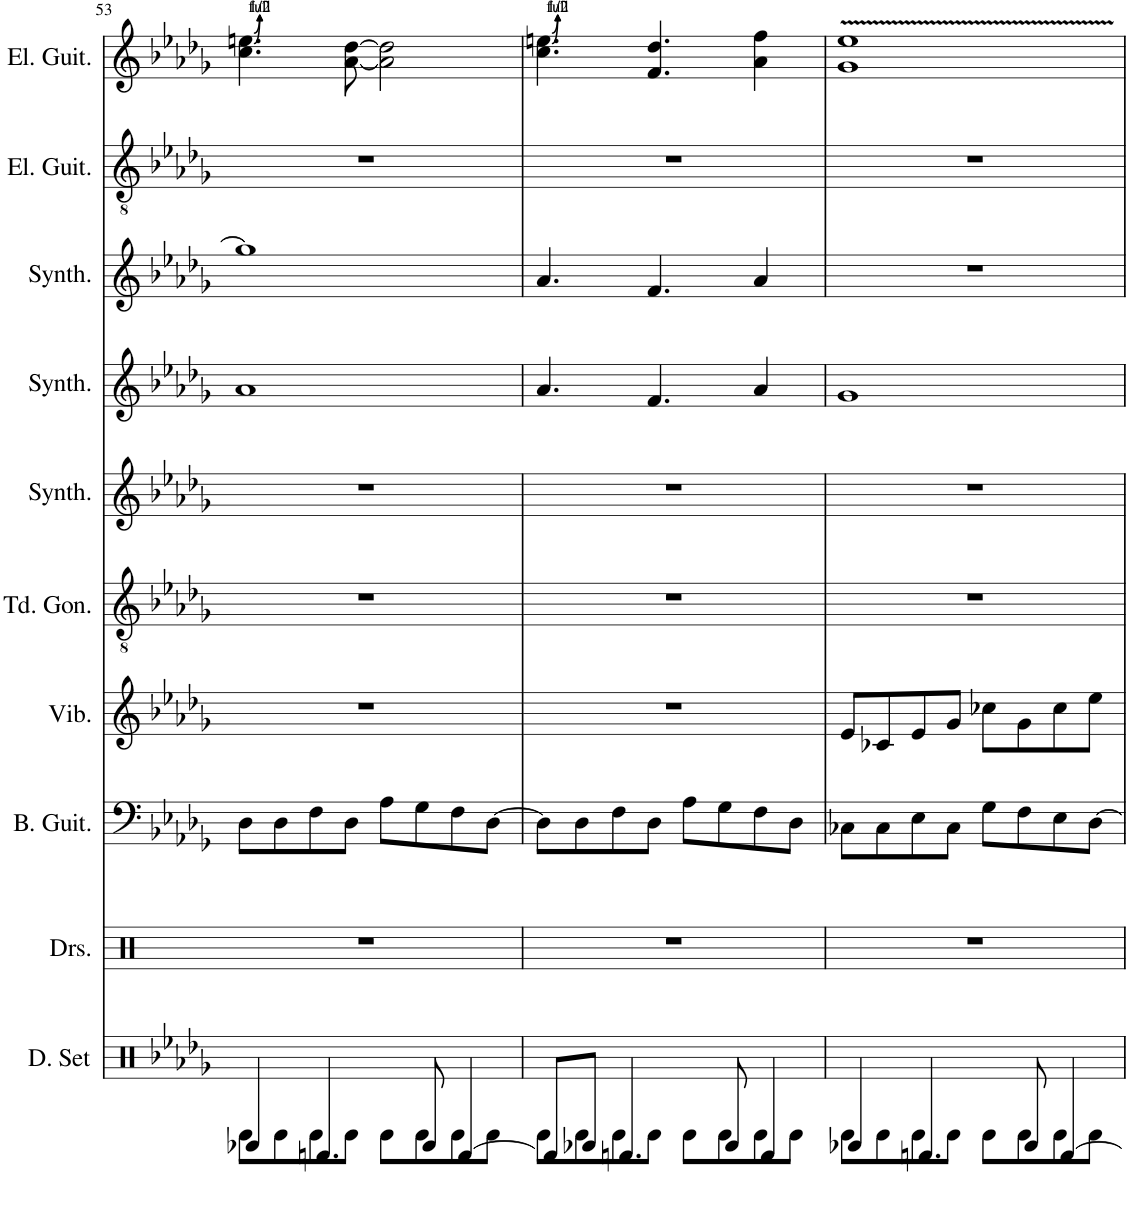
**kern	**kern	**kern	**kern	**kern	**kern	**kern	**kern	**kern	**kern
*part10	*part9	*part8	*part7	*part6	*part5	*part4	*part3	*part2	*part1
*staff10	*staff9	*staff8	*staff7	*staff6	*staff5	*staff4	*staff3	*staff2	*staff1
*I"ドラムセット	*I"Drumset	*I"Bass Guitar	*I"ビブラフォン	*I"チューンドゴング	*I"正弦波	*I"ストリング シンセサイザー	*I"ブラス シンセサイザー	*I"エレキギター	*I"エレキギター
*	*I'Drs.	*I'B. Guit.	*	*	*	*	*	*	*
!!LO:PB:g=z
*clefX	*clefX	*clefF4	*clefG2	*clefGv2	*clefG2	*clefG2	*clefG2	*clefGv2	*clefG2
*	*	*Trd7c12	*	*	*	*	*	*	*
*k[b-e-a-d-g-]	*k[]	*k[b-e-a-d-g-]	*k[b-e-a-d-g-]	*k[b-e-a-d-g-]	*k[b-e-a-d-g-]	*k[b-e-a-d-g-]	*k[b-e-a-d-g-]	*k[b-e-a-d-g-]	*k[b-e-a-d-g-]
*M4/4	*M4/4	*M4/4	*M4/4	*M4/4	*M4/4	*M4/4	*M4/4	*M4/4	*M4/4
=53	=53	=53	=53	=53	=53	=53	=53	=53	=53
*^	*	*	*	*	*	*	*	*	*
4FF-X/	8AA\L	1r	8D-\L	1r	1r	1r	1a-	1gg-]	1r	4.cc\ 4.een\
.	8AA\	.	8D-\	.	.	.	.	.	.	.
4.DDn/	8AA\	.	8F\	.	.	.	.	.	.	.
.	8AA\J	.	8D-\J	.	.	.	.	.	.	[8a-\ [8dd-\
.	8AA\L	.	8A-\L	.	.	.	.	.	.	2a-\] 2dd-\]
8FF/	8AA\	.	8G-\	.	.	.	.	.	.	.
[4DD/	8AA\	.	8F\	.	.	.	.	.	.	.
.	8AA\J	.	[8D-\J	.	.	.	.	.	.	.
=54	=54	=54	=54	=54	=54	=54	=54	=54	=54	=54
8DD/L]	8AA\L	1r	8D-\L]	1r	1r	1r	4.a-/	4.a-/	1r	4.cc\ 4.een\
8FF-X/J	8AA\	.	8D-\	.	.	.	.	.	.	.
4.DDn/	8AA\	.	8F\	.	.	.	.	.	.	.
.	8AA\J	.	8D-\J	.	.	.	4.f/	4.f/	.	4.f/ 4.dd-/
.	8AA\L	.	8A-\L	.	.	.	.	.	.	.
8FF/	8AA\	.	8G-\	.	.	.	.	.	.	.
4DD/	8AA\	.	8F\	.	.	.	4a-/	4a-/	.	4a-\ 4ff\
.	8AA\J	.	8D-\J	.	.	.	.	.	.	.
=55	=55	=55	=55	=55	=55	=55	=55	=55	=55	=55
4FF-X/	8AA\L	1r	8C-X\L	8e-/L	1r	1r	1g-	1r	1r	1g- 1ee-
.	8AA\	.	8C-\	8c-X/	.	.	.	.	.	.
4.DDn/	8AA\	.	8E-\	8e-/	.	.	.	.	.	.
.	8AA\J	.	8C-\J	8g-/J	.	.	.	.	.	.
.	8AA\L	.	8G-\L	8cc-X\L	.	.	.	.	.	.
8FF/	8AA\	.	8F\	8g-\	.	.	.	.	.	.
[4DD/	8AA\	.	8E-\	8cc-\	.	.	.	.	.	.
.	8AA\J	.	[8D-\J	8ee-\J	.	.	.	.	.	.
*v	*v	*	*	*	*	*	*	*	*	*
=	=	=	=	=	=	=	=	=	=
*-	*-	*-	*-	*-	*-	*-	*-	*-	*-
